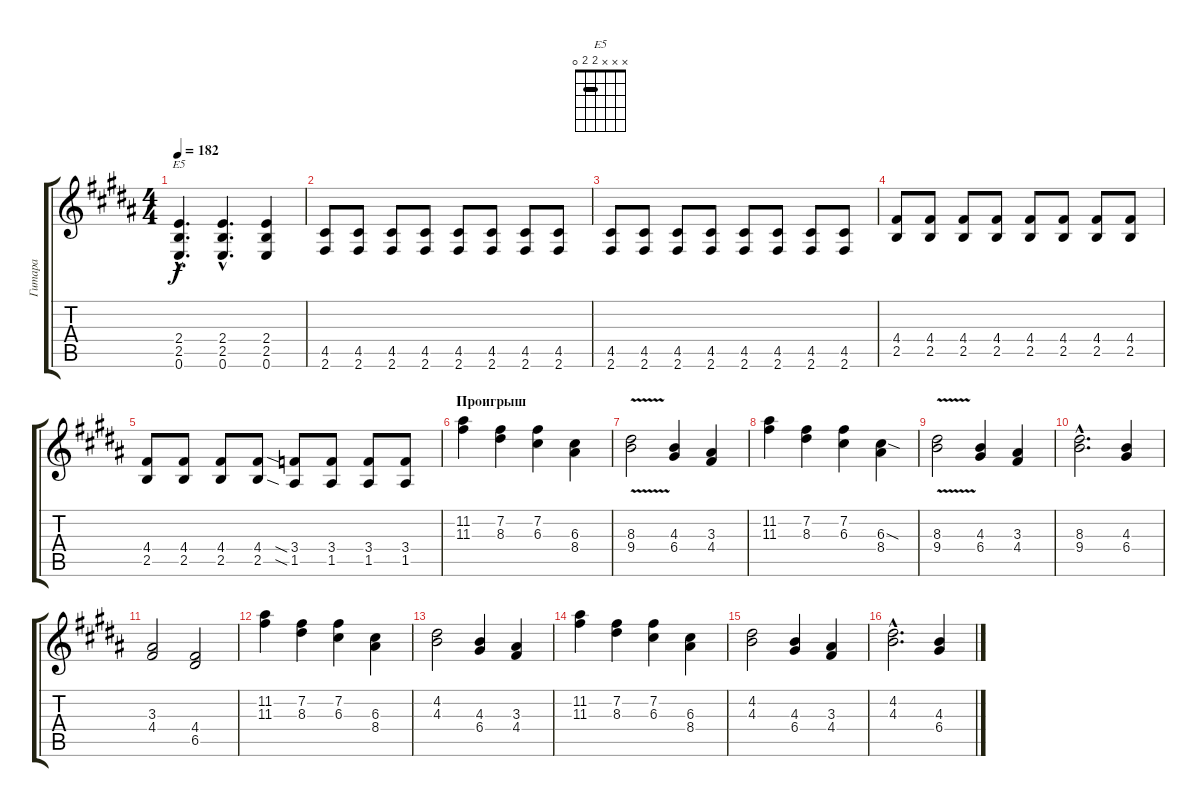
\track ("Гитара" "Гитара") {instrument distortionguitar}
\staff {score tabs}
\tuning (E4 B3 G3 D3 A2 E2) {hide}
\chord ("E5" x x x 2 2 0) {barre 2}
\ts (4 4)
\tempo 182
\clef g2
\ks b
(2.4{hac} 2.5{hac} 0.6{hac}).4{d ch "E5" dy f} (2.4{hac} 2.5{hac} 0.6{hac}).4{d} (2.4 2.5 0.6).4 |
(4.5 2.6).8 (4.5 2.6).8 (4.5 2.6).8 (4.5 2.6).8 (4.5 2.6).8 (4.5 2.6).8 (4.5 2.6).8 (4.5 2.6).8 |
(4.5 2.6).8 (4.5 2.6).8 (4.5 2.6).8 (4.5 2.6).8 (4.5 2.6).8 (4.5 2.6).8 (4.5 2.6).8 (4.5 2.6).8 |
(4.4 2.5).8 (4.4 2.5).8 (4.4 2.5).8 (4.4 2.5).8 (4.4 2.5).8 (4.4 2.5).8 (4.4 2.5).8 (4.4 2.5).8 |
(4.4 2.5).8 (4.4 2.5).8 (4.4 2.5).8 (4.4 2.5).8 (3.4{sia} 1.5{sia}).8 (3.4 1.5).8 (3.4 1.5).8 (3.4 1.5).8 |
\section ("" "Проигрыш")
(11.2 11.3).4{volume 14} (7.2 8.3).4 (7.2 6.3).4 (6.3 8.4).4 |
(8.3{v} 9.4{v}).2 (4.3 6.4).4 (3.3 4.4).4 |
(11.2 11.3).4 (7.2 8.3).4 (7.2 6.3).4 (6.3{sod} 8.4).4 |
(8.3{v} 9.4{v}).2 (4.3 6.4).4 (3.3 4.4).4 |
(8.3{hac} 9.4{hac}).2{d} (4.3 6.4).4 |
(3.3 4.4).2 (4.4 6.5).2 |
(11.2 11.3).4 (7.2 8.3).4 (7.2 6.3).4 (6.3 8.4).4 |
(4.2 4.3).2 (4.3 6.4).4 (3.3 4.4).4 |
(11.2 11.3).4 (7.2 8.3).4 (7.2 6.3).4 (6.3 8.4).4 |
(4.2 4.3).2 (4.3 6.4).4 (3.3 4.4).4 |
(4.2{hac} 4.3{hac}).2{d} (4.3 6.4).4
